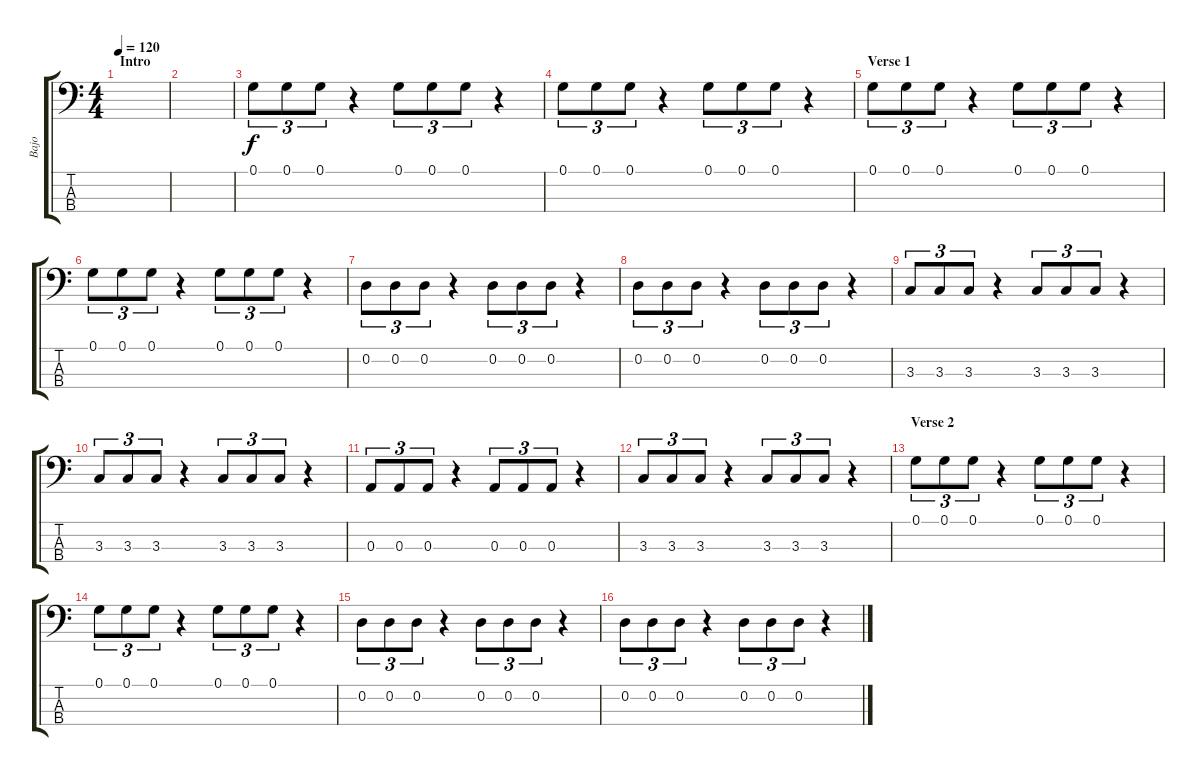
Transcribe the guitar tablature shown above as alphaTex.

\track ("Bajo" "Bajo") {instrument electricbassfinger}
\staff {score tabs}
\tuning (G2 D2 A1 E1) {hide}
\ts (4 4)
\section ("" "Intro")
\tempo 120
\clef f4
\ks c
|
|
0.1.8{tu (3 2)} 0.1.8{tu (3 2)} 0.1.8{tu (3 2)} r.4 0.1.8{tu (3 2)} 0.1.8{tu (3 2)} 0.1.8{tu (3 2)} r.4 |
0.1.8{tu (3 2)} 0.1.8{tu (3 2)} 0.1.8{tu (3 2)} r.4 0.1.8{tu (3 2)} 0.1.8{tu (3 2)} 0.1.8{tu (3 2)} r.4 |
\section ("" "Verse 1")
0.1.8{tu (3 2)} 0.1.8{tu (3 2)} 0.1.8{tu (3 2)} r.4 0.1.8{tu (3 2)} 0.1.8{tu (3 2)} 0.1.8{tu (3 2)} r.4 |
0.1.8{tu (3 2)} 0.1.8{tu (3 2)} 0.1.8{tu (3 2)} r.4 0.1.8{tu (3 2)} 0.1.8{tu (3 2)} 0.1.8{tu (3 2)} r.4 |
0.2.8{tu (3 2)} 0.2.8{tu (3 2)} 0.2.8{tu (3 2)} r.4 0.2.8{tu (3 2)} 0.2.8{tu (3 2)} 0.2.8{tu (3 2)} r.4 |
0.2.8{tu (3 2)} 0.2.8{tu (3 2)} 0.2.8{tu (3 2)} r.4 0.2.8{tu (3 2)} 0.2.8{tu (3 2)} 0.2.8{tu (3 2)} r.4 |
3.3.8{tu (3 2)} 3.3.8{tu (3 2)} 3.3.8{tu (3 2)} r.4 3.3.8{tu (3 2)} 3.3.8{tu (3 2)} 3.3.8{tu (3 2)} r.4 |
3.3.8{tu (3 2)} 3.3.8{tu (3 2)} 3.3.8{tu (3 2)} r.4 3.3.8{tu (3 2)} 3.3.8{tu (3 2)} 3.3.8{tu (3 2)} r.4 |
0.3.8{tu (3 2)} 0.3.8{tu (3 2)} 0.3.8{tu (3 2)} r.4 0.3.8{tu (3 2)} 0.3.8{tu (3 2)} 0.3.8{tu (3 2)} r.4 |
3.3.8{tu (3 2)} 3.3.8{tu (3 2)} 3.3.8{tu (3 2)} r.4 3.3.8{tu (3 2)} 3.3.8{tu (3 2)} 3.3.8{tu (3 2)} r.4 |
\section ("" "Verse 2")
0.1.8{tu (3 2)} 0.1.8{tu (3 2)} 0.1.8{tu (3 2)} r.4 0.1.8{tu (3 2)} 0.1.8{tu (3 2)} 0.1.8{tu (3 2)} r.4 |
0.1.8{tu (3 2)} 0.1.8{tu (3 2)} 0.1.8{tu (3 2)} r.4 0.1.8{tu (3 2)} 0.1.8{tu (3 2)} 0.1.8{tu (3 2)} r.4 |
0.2.8{tu (3 2)} 0.2.8{tu (3 2)} 0.2.8{tu (3 2)} r.4 0.2.8{tu (3 2)} 0.2.8{tu (3 2)} 0.2.8{tu (3 2)} r.4 |
0.2.8{tu (3 2)} 0.2.8{tu (3 2)} 0.2.8{tu (3 2)} r.4 0.2.8{tu (3 2)} 0.2.8{tu (3 2)} 0.2.8{tu (3 2)} r.4
